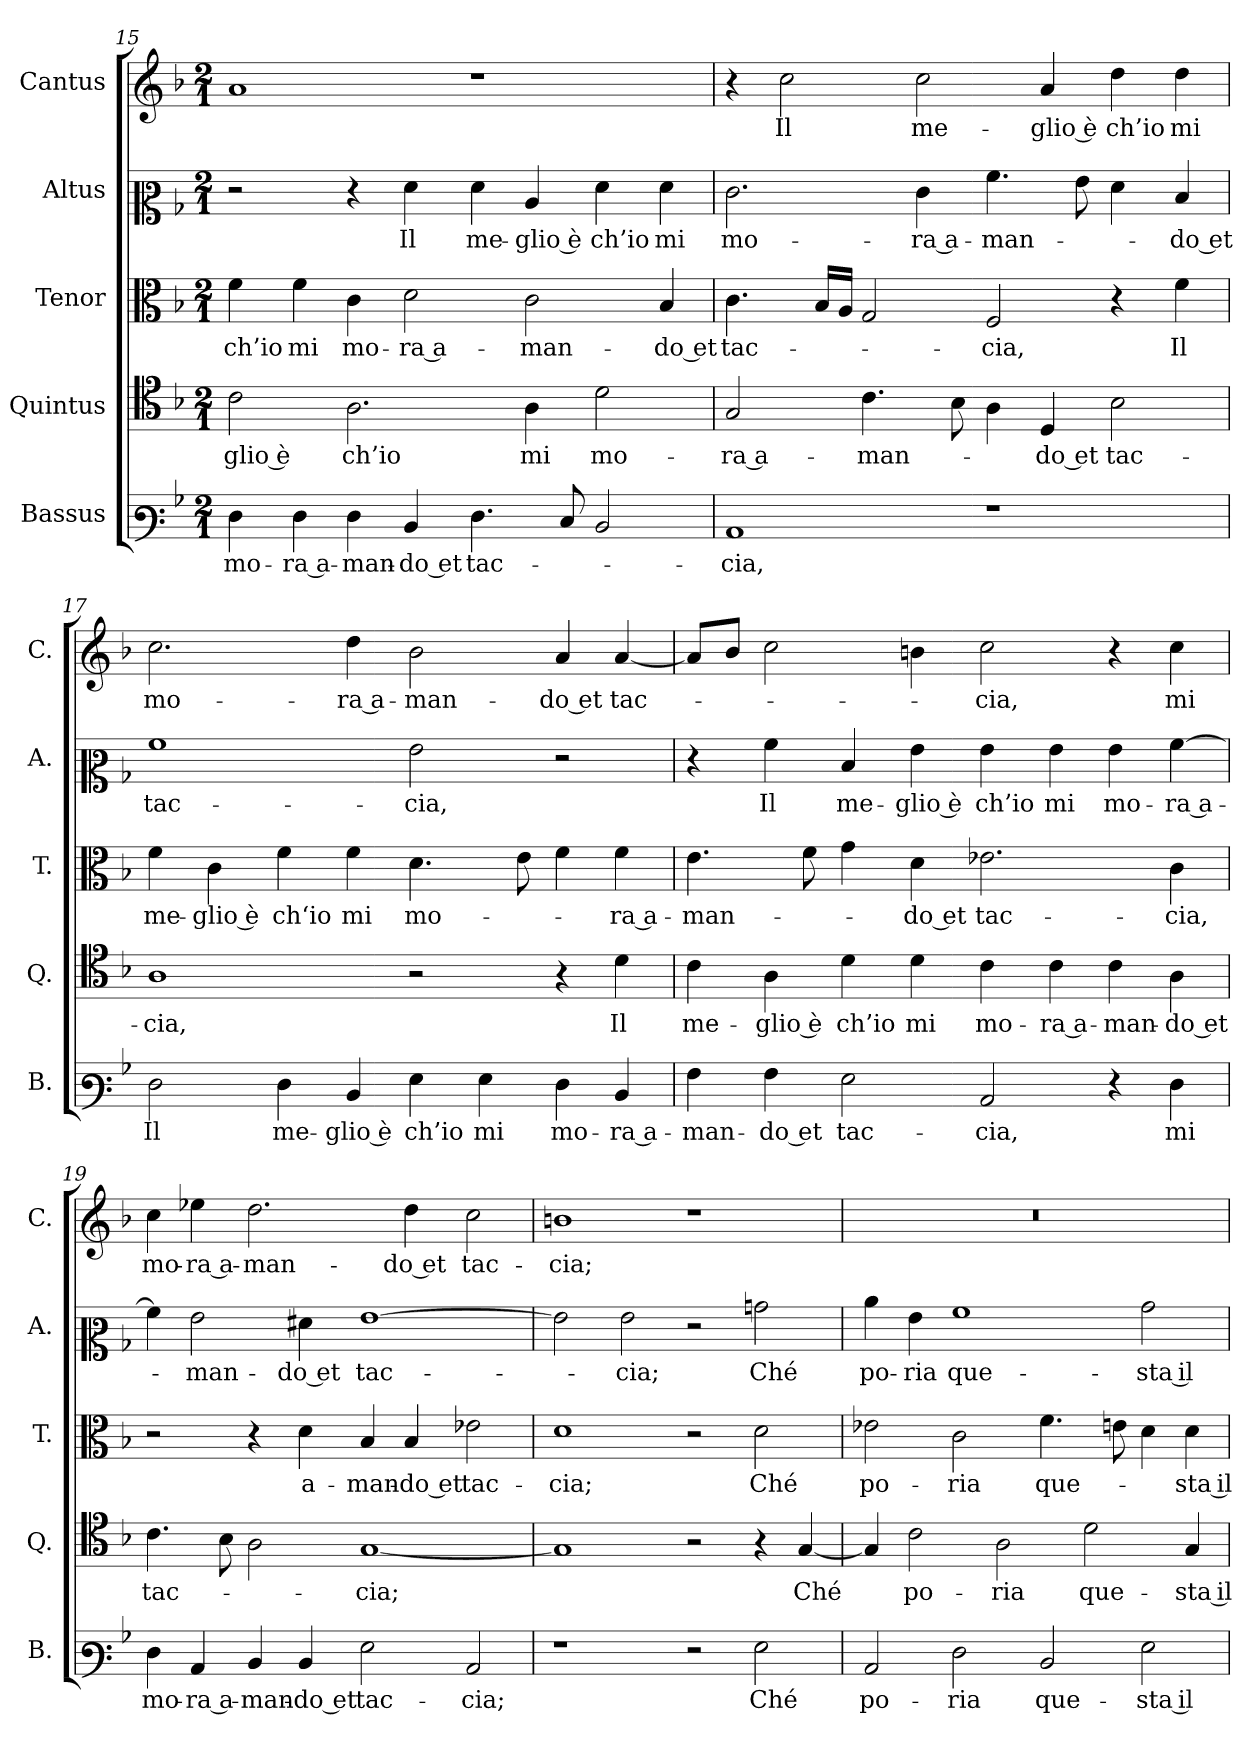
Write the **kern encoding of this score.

**kern	**text	**kern	**text	**kern	**text	**kern	**text	**kern	**text
*part5	*part5	*part4	*part4	*part3	*part3	*part2	*part2	*part1	*part1
*staff5	*staff5	*staff4	*staff4	*staff3	*staff3	*staff2	*staff2	*staff1	*staff1
*I"Bassus	*	*I"Quintus	*	*I"Tenor	*	*I"Altus	*	*I"Cantus	*
*I'B.	*	*I'Q.	*	*I'T.	*	*I'A.	*	*I'C.	*
*clefF3	*	*clefC4	*	*clefC3	*	*clefC2	*	*clefG2	*
*k[b-]	*	*k[b-]	*	*k[b-]	*	*k[b-]	*	*k[b-]	*
*M2/1	*	*M2/1	*	*M2/1	*	*M2/1	*	*M2/1	*
=15	=15	=15	=15	=15	=15	=15	=15	=15	=15
4F\	mo-	2c\	-glio è	4f\	ch’io	2r	.	1a	.
4F\	-ra a-	.	.	4f\	mi	.	.	.	.
4F\	-man-	2.A\	ch’io	4c\	mo-	4r	.	.	.
4D/	-do et	.	.	2d\	-ra a-	4f\	Il	.	.
4.F\	tac-	.	.	.	.	4f\	me-	1r	.
.	.	4A\	mi	2c\	-man-	4c/	-glio è	.	.
8E/	.	.	.	.	.	.	.	.	.
2D/	.	2d\	mo-	.	.	4f\	ch’io	.	.
.	.	.	.	4B-/	-do et	4f\	mi	.	.
=16	=16	=16	=16	=16	=16	=16	=16	=16	=16
1C	-cia,	2G/	-ra a-	4.c\	tac-	2.e\	mo-	4r	.
.	.	.	.	.	.	.	.	2cc\	Il
.	.	.	.	16B-/LL	.	.	.	.	.
.	.	.	.	16A/JJ	.	.	.	.	.
.	.	4.c\	-man-	2G/	.	.	.	.	.
.	.	.	.	.	.	4e\	-ra a-	2cc\	me-
.	.	8B-\	.	.	.	.	.	.	.
1r	.	4A\	.	2F/	-cia,	4.a\	-man-	.	.
.	.	4D/	-do et	.	.	.	.	4a/	-glio è
.	.	.	.	.	.	8g\	.	.	.
.	.	2B-\	tac-	4r	.	4f\	.	4dd\	ch’io
.	.	.	.	4f\	Il	4d/	-do et	4dd\	mi
=17	=17	=17	=17	=17	=17	=17	=17	=17	=17
2F\	Il	1A	-cia,	4f\	me-	1a	tac-	2.cc\	mo-
.	.	.	.	4c\	-glio è	.	.	.	.
4F\	me-	.	.	4f\	ch‘io	.	.	.	.
4D/	-glio è	.	.	4f\	mi	.	.	4dd\	-ra a-
4G\	ch’io	2r	.	4.d\	mo-	2g\	-cia,	2b-\	-man-
4G\	mi	.	.	.	.	.	.	.	.
.	.	.	.	8e\	.	.	.	.	.
4F\	mo-	4r	.	4f\	.	2r	.	4a/	-do et
4D/	-ra a-	4d\	Il	4f\	ra a-	.	.	[4a/	tac-
=18	=18	=18	=18	=18	=18	=18	=18	=18	=18
4A\	-man-	4c\	me-	4.e\	-man-	4r	.	8a/L]	.
.	.	.	.	.	.	.	.	8b-/J	.
4A\	-do et	4A\	-glio è	.	.	4a\	Il	2cc\	.
.	.	.	.	8f\	.	.	.	.	.
2G\	tac-	4d\	ch’io	4g\	.	4d/	me-	.	.
.	.	4d\	mi	4d\	-do et	4g\	-glio è	4bn\	.
2C/	-cia,	4c\	mo-	2.e-X\	tac-	4g\	ch’io	2cc\	-cia,
.	.	4c\	-ra a-	.	.	4g\	mi	.	.
4r	.	4c\	-man-	.	.	4g\	mo-	4r	.
4F\	mi	4A\	-do et	4c\	-cia,	[4a\	-ra a-	4cc\	mi
=19	=19	=19	=19	=19	=19	=19	=19	=19	=19
4F\	mo-	4.c\	tac-	2r	.	4a\]	.	4cc\	mo-
4C/	-ra a-	.	.	.	.	2g\	-man-	4ee-X\	-ra a-
.	.	8B-\	.	.	.	.	.	.	.
4D/	-man-	2A\	.	4r	.	.	.	2.dd\	-man-
4D/	-do et	.	.	4d\	a-	4f#X\	-do et	.	.
2G\	tac-	[1G	-cia;	4B-/	-man-	[1g	tac-	.	.
.	.	.	.	4B-/	-do et	.	.	4dd\	-do et
2C/	-cia;	.	.	2e-X\	tac-	.	.	2cc\	tac-
=20	=20	=20	=20	=20	=20	=20	=20	=20	=20
1r	.	1G]	.	1d	-cia;	2g\]	.	1bn	-cia;
.	.	.	.	.	.	2g\	-cia;	.	.
2r	.	2r	.	2r	.	2r	.	1r	.
2G\	Ché	4r	.	2d\	Ché	2bn\	Ché	.	.
.	.	[4G/	Ché	.	.	.	.	.	.
=21	=21	=21	=21	=21	=21	=21	=21	=21	=21
!	!	!	!	!	!	!	!	!LO:N:vis=1	!
2C/	po-	4G/]	.	2e-X\	po-	4cc\	po-	0r	.
.	.	2c\	po-	.	.	4g\	-ria	.	.
2F\	-ria	.	.	2c\	-ria	1a	que-	.	.
.	.	2A\	-ria	.	.	.	.	.	.
2D/	que-	.	.	4.f\	que-	.	.	.	.
.	.	2d\	que-	.	.	.	.	.	.
.	.	.	.	8en\	.	.	.	.	.
2G\	-sta il	.	.	4d\	.	2b-\	-sta il	.	.
.	.	4G/	-sta il	4d\	-sta il	.	.	.	.
=	=	=	=	=	=	=	=	=	=
*-	*-	*-	*-	*-	*-	*-	*-	*-	*-
